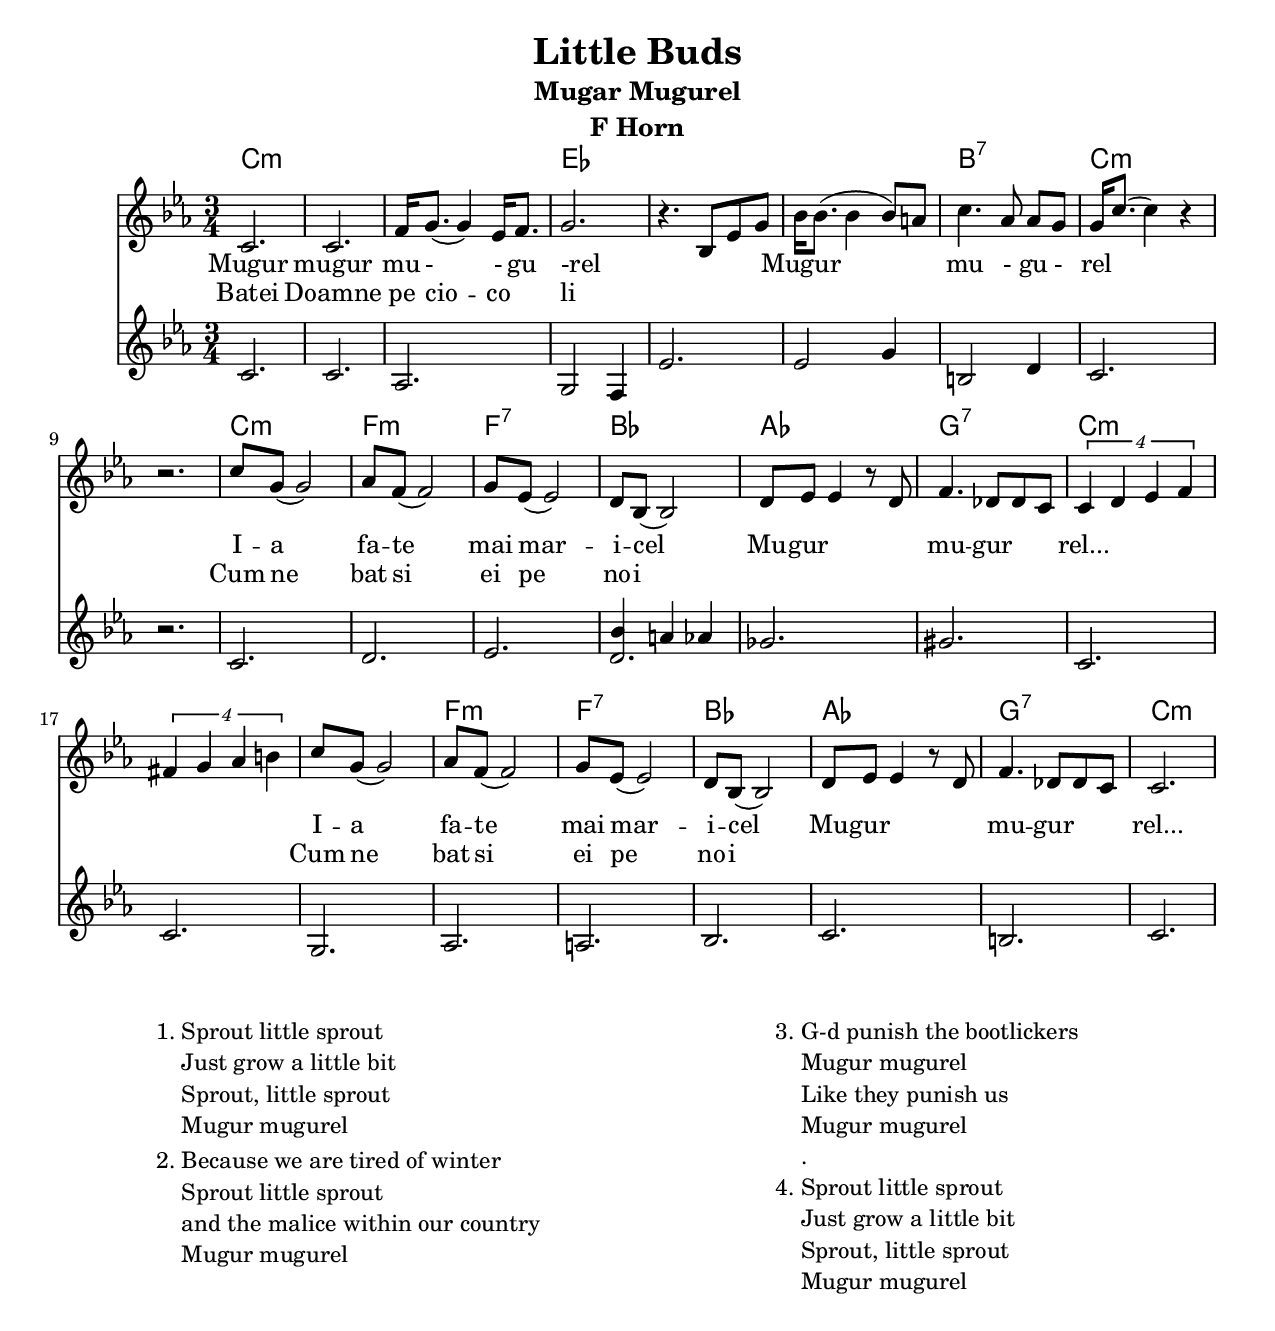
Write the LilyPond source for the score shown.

\version "2.18.0"
\include "english.ly"
\pointAndClickOff
\paper{
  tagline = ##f
  print-all-headers = ##t
  #(set-paper-size "letter")
}
date = #(strftime "%d-%m-%Y" (localtime (current-time)))

%\markup{ \italic{ " Updated " \date  }  }

%\markup{ Got something to say? }

global = {
  \clef treble
  \key d \minor
  \time 3/4
  \set Score.markFormatter = #format-mark-box-alphabet
}

%#################################### Melody ########################
melody = \transpose d c\relative c' {
  \global
  %\partial 16*3 a16 d f   %lead in notes

  d2.
  d2.
  g16 a8.(a4) f16 [g8.]|
  a2.

  r4. c,8 f a|
  c16 c8.(c4 c8) [b]|
  d4. bf8 bf [a]
  a16 d8.(d4) r|
  r2.
  %b
  d8 a(a2)
  bf8 g(g2)
  a8 f(f2)
  e8 c(c2)

  e8 f f4 r8 e
  g4. ef8 ef d|
  \tuplet 4/3 {d4 e f g}
  \tuplet 4/3 {gs4 a bf cs}

  d8 a(a2)
  bf8 g(g2)
  a8 f(f2)
  e8 c(c2)

  e8 f f4 r8 e|
  g4. ef8 ef d
  d2.  % measure 24
  %r2.

}
%################################# Lyrics #####################
\addlyrics{
  Mugur mugur mu - - gu -rel
  _ _ _  Mugur \skip2 \skip2  mu -  gu -  rel
  \skip1
  I -- a fa -- te mai mar -- i -- cel
  Mu -- gur \skip2 \skip2  mu -- gur \skip2 \skip2  rel...
  \repeat unfold 7{\skip 2}
  I -- a fa -- te mai mar -- i -- cel
  Mu -- gur \skip2 \skip2  mu -- gur \skip2 \skip2  rel...
}
\addlyrics{
  Batei Doamne pe cio -- co  \skip 2 li
  \repeat unfold 12{\skip 2}
  Cum ne bat si ei pe no -- i
  \repeat unfold 16{\skip 2}
  Cum ne bat si ei pe no -- i

}
bass = \transpose d c\relative c'{
  \global
  %\clef bass
  d2.
  d2.
  bf2.
  a2 g4
  f'2.
  f2 a4
  cs,2 e4
  d2.
  r2.

  d2.
  e2.
  f2.
  <<
    {e2. } %e2 r %   more stuff here
    {c'4 b bf}
  >>
  af2.
  as2.
  d,2.
  d2.
  a2.
  bf2.
  b2.
  c2.
  d2.
  cs2.
  d2.

}



%################################# Chords #######################
harmonies = \transpose d c \chordmode {
  d2.*3:m
  f2.*3
  cs2.:7
  d2.:m
  s2.
  %b Ia Fate etc
  d2.:m
  g2.:m
  g2.:7
  c2.
  bf2.
  a2.:7
  d2.*3:m
  g2.:m
  g2.:7
  c2.
  bf2.
  a2.:7
  d2.:m

}

\score {
  <<
    \new ChordNames {
      \set chordChanges = ##f
      \harmonies
    }
    \new Staff  \melody
    \new Staff  \bass
  >>
  \header{
    title= "Little Buds"
    subtitle="Mugar Mugurel"
    composer= ""
    instrument = "F Horn"
    arranger= ""
  }
  \layout{indent = 1.0\cm}
  \midi {
    \tempo 4 = 120
    % alignAboveContext = "staff" }

    % \midi { }
  }
}

% more verses:
\markup{}
\markup {
  \fill-line {
    \hspace #0.1 % distance from left margin
    \column {
      \line {
        "1."
        \column {
          "Sprout little sprout"
          "Just grow a little bit"
          "Sprout, little sprout"
          "Mugur mugurel"
        }
      }
      \hspace #0.2 % vertical distance between verses
      \line {
        "2."
        \column {
          "Because we are tired of winter"
          "Sprout little sprout"
          "and the malice within our country"
          "Mugur mugurel"
        }
      }

    }
    \hspace #0.1  % horiz. distance between columns
    \column {
      \line {
        "3."
        \column {
          "G-d punish the bootlickers"
          "Mugur mugurel"
          "Like they punish us"
          "Mugur mugurel".
        }
      }
      \hspace #0.2 % distance between verses
      \line {
        "4."
        \column {
          "Sprout little sprout"
          "Just grow a little bit"
          "Sprout, little sprout"
          "Mugur mugurel"
        }
      }

    }
    \hspace #0.1 % distance to right margin
  }
}


%{
http://lyricstranslate.com/en/mugur-mugurel-sprout-you-little-sprout.html
Mugur, mugur, mugurel,
Mugur, mugurel,
Ia fă-te mai măricel,
Mugur, mugurel,
Ia fă-te mai măricel,
Mugur, mugurel.

Că ne-am săturat de iarnă,
Mugur, mugurel,
Și de răutate-n țară,
Mugur, mugurel,
Și de răutate-n țară,
Mugur, mugurel.

Bate-i, Doamne, pe ciocoi,
Mugur, mugurel,
Cum ne bat și ei pe noi,
Mugur, mugurel,
Cum ne bat și ei pe noi,
Mugur, mugurel.

Mugur, mugur, mugurel,
Mugur, mugurel,
Ia fă-te mai măricel,
Mugur, mugurel,
Ia fă-te mai măricel,
Mugur, mugurel.

%}